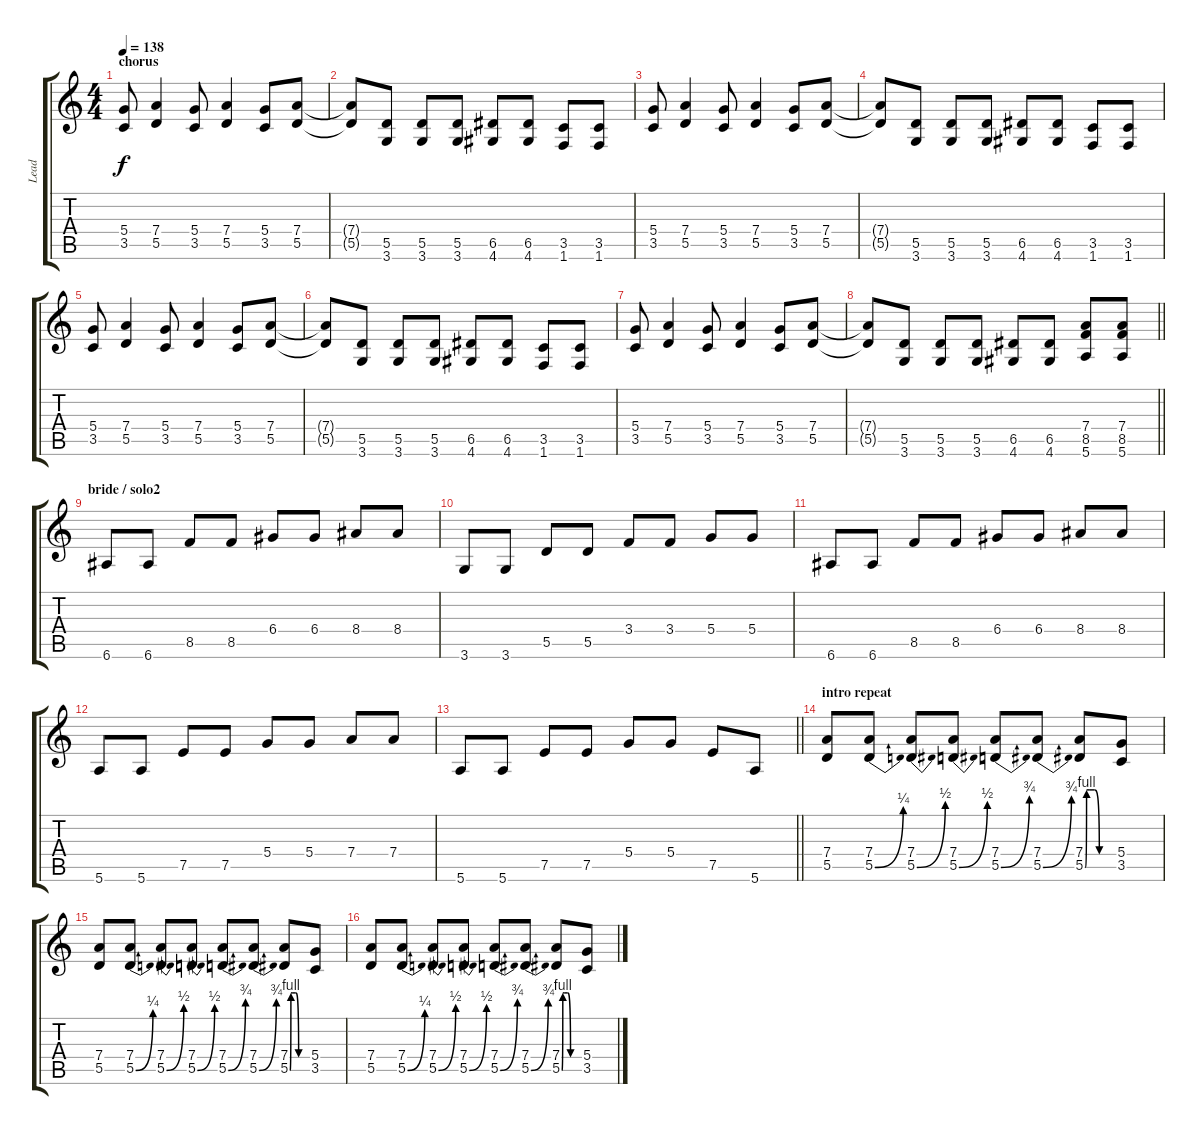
\track ("Lead" "Lead") {instrument overdrivenguitar}
\staff {score tabs}
\tuning (E4 B3 G3 D3 A2 E2) {hide}
\ts (4 4)
\section ("" "chorus")
\tempo 138
\clef g2
\ks c
(5.4 3.5).8{dy f} (7.4 5.5).4 (5.4 3.5).8 (7.4 5.5).4 (5.4 3.5).8 (7.4 5.5).8 |
(7.4{t} 5.5{t}).8 (5.5 3.6).8 (5.5 3.6).8 (5.5 3.6).8 (6.5 4.6).8 (6.5 4.6).8 (3.5 1.6).8 (3.5 1.6).8 |
(5.4 3.5).8 (7.4 5.5).4 (5.4 3.5).8 (7.4 5.5).4 (5.4 3.5).8 (7.4 5.5).8 |
(7.4{t} 5.5{t}).8 (5.5 3.6).8 (5.5 3.6).8 (5.5 3.6).8 (6.5 4.6).8 (6.5 4.6).8 (3.5 1.6).8 (3.5 1.6).8 |
(5.4 3.5).8 (7.4 5.5).4 (5.4 3.5).8 (7.4 5.5).4 (5.4 3.5).8 (7.4 5.5).8 |
(7.4{t} 5.5{t}).8 (5.5 3.6).8 (5.5 3.6).8 (5.5 3.6).8 (6.5 4.6).8 (6.5 4.6).8 (3.5 1.6).8 (3.5 1.6).8 |
(5.4 3.5).8 (7.4 5.5).4 (5.4 3.5).8 (7.4 5.5).4 (5.4 3.5).8 (7.4 5.5).8 |
\barLineRight lightlight
(7.4{t} 5.5{t}).8 (5.5 3.6).8 (5.5 3.6).8 (5.5 3.6).8 (6.5 4.6).8 (6.5 4.6).8 (7.4 8.5 5.6).8 (7.4 8.5 5.6).8 |
\section ("" "bride / solo2")
6.6.8 6.6.8 8.5.8 8.5.8 6.4.8 6.4.8 8.4.8 8.4.8 |
3.6.8 3.6.8 5.5.8 5.5.8 3.4.8 3.4.8 5.4.8 5.4.8 |
6.6.8 6.6.8 8.5.8 8.5.8 6.4.8 6.4.8 8.4.8 8.4.8 |
5.6.8 5.6.8 7.5.8 7.5.8 5.4.8 5.4.8 7.4.8 7.4.8 |
\barLineRight lightlight
5.6.8 5.6.8 7.5.8 7.5.8 5.4.8 5.4.8 7.5.8 5.6.8 |
\section ("" "intro repeat")
(7.4 5.5).8 (7.4 5.5{be (bend 0 0 60 1)}).8 (7.4 5.5{be (bend 0 0 60 2)}).8 (7.4 5.5{be (bend 0 0 60 2)}).8 (7.4 5.5{be (bend 0 0 60 3)}).8 (7.4 5.5{be (bend 0 0 60 3)}).8 (7.4 5.5{be (custom 0 0 3 4 10 4 20 4 30 0 60 0)}).8 (5.4 3.5).8 |
(7.4 5.5).8 (7.4 5.5{be (bend 0 0 60 1)}).8 (7.4 5.5{be (bend 0 0 60 2)}).8 (7.4 5.5{be (bend 0 0 60 2)}).8 (7.4 5.5{be (bend 0 0 60 3)}).8 (7.4 5.5{be (bend 0 0 60 3)}).8 (7.4 5.5{be (custom 0 0 3 4 10 4 20 4 30 0 60 0)}).8 (5.4 3.5).8 |
(7.4 5.5).8 (7.4 5.5{be (bend 0 0 60 1)}).8 (7.4 5.5{be (bend 0 0 60 2)}).8 (7.4 5.5{be (bend 0 0 60 2)}).8 (7.4 5.5{be (bend 0 0 60 3)}).8 (7.4 5.5{be (bend 0 0 60 3)}).8 (7.4 5.5{be (custom 0 0 3 4 10 4 20 4 30 0 60 0)}).8 (5.4 3.5).8
